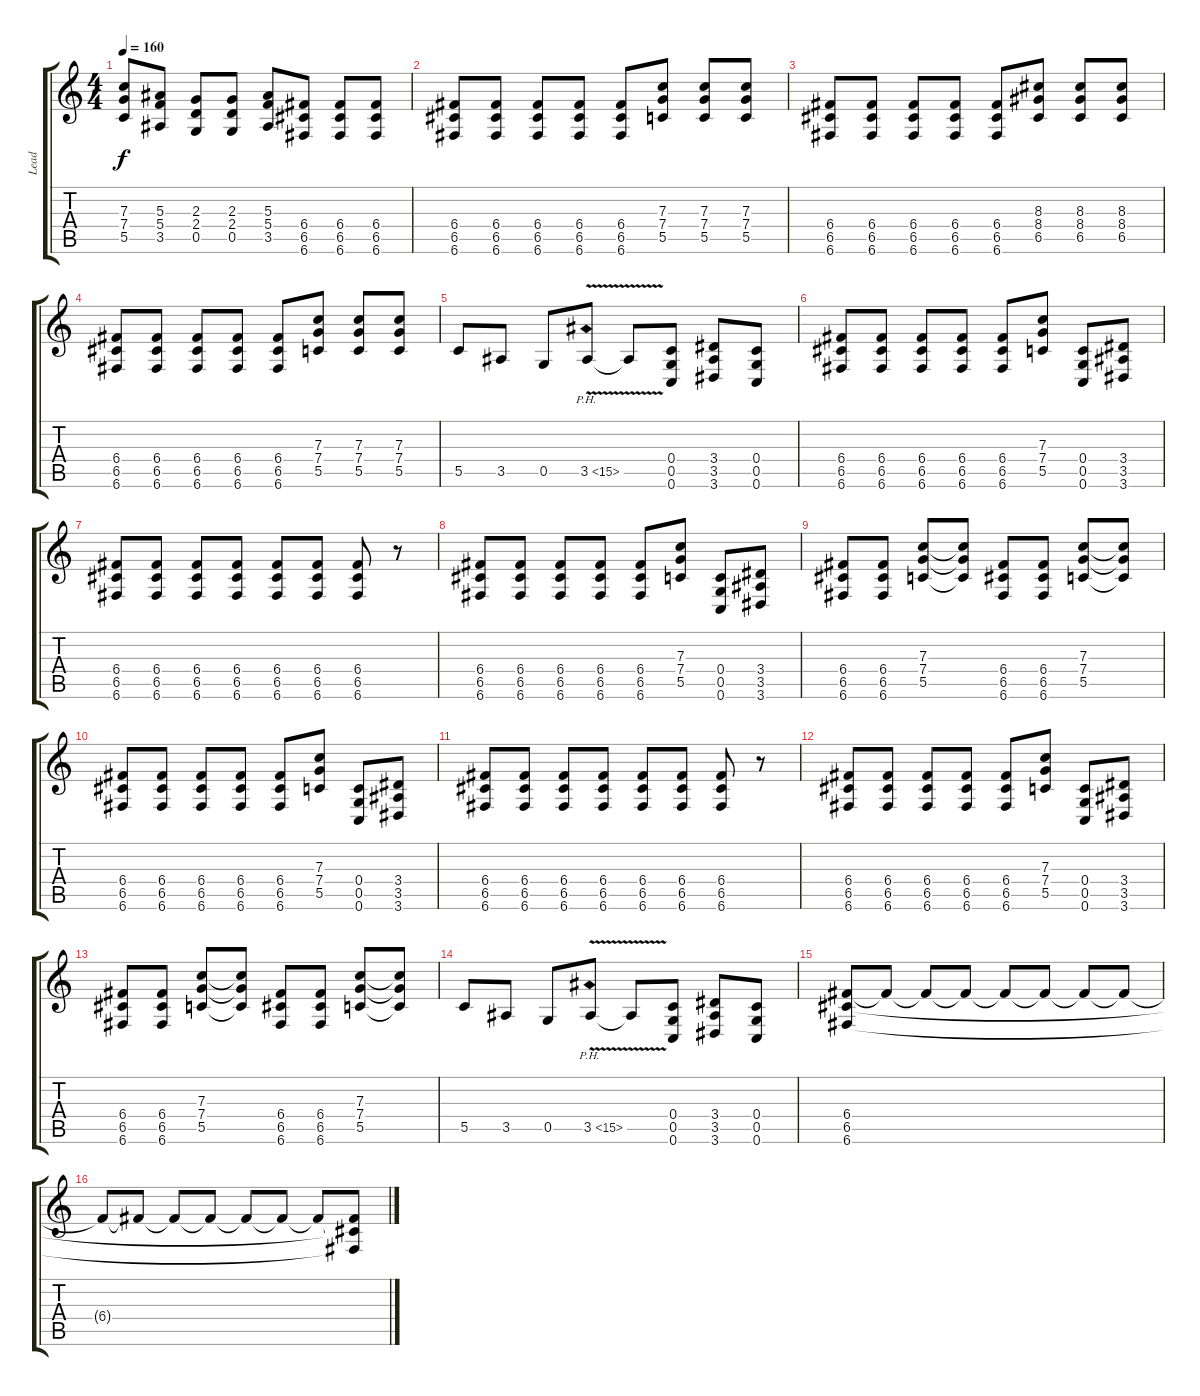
\track ("Lead" "Lead") {instrument distortionguitar}
\staff {score tabs}
\tuning (D4 A3 F3 C3 G2 C2) {hide}
\ts (4 4)
\tempo 160
\clef g2
\ks c
(7.3 7.4 5.5).8{dy f} (5.3 5.4 3.5).8 (2.3 2.4 0.5).8 (2.3 2.4 0.5).8 (5.3 5.4 3.5).8 (6.4 6.5 6.6).8 (6.4 6.5 6.6).8 (6.4 6.5 6.6).8 |
(6.4 6.5 6.6).8 (6.4 6.5 6.6).8 (6.4 6.5 6.6).8 (6.4 6.5 6.6).8 (6.4 6.5 6.6).8 (7.3 7.4 5.5).8 (7.3 7.4 5.5).8 (7.3 7.4 5.5).8 |
(6.4 6.5 6.6).8 (6.4 6.5 6.6).8 (6.4 6.5 6.6).8 (6.4 6.5 6.6).8 (6.4 6.5 6.6).8 (8.3 8.4 6.5).8 (8.3 8.4 6.5).8 (8.3 8.4 6.5).8 |
(6.4 6.5 6.6).8 (6.4 6.5 6.6).8 (6.4 6.5 6.6).8 (6.4 6.5 6.6).8 (6.4 6.5 6.6).8 (7.3 7.4 5.5).8 (7.3 7.4 5.5).8 (7.3 7.4 5.5).8 |
5.5.8 3.5.8 0.5.8 3.5{ph 12 v}.8 3.5{t}.8 (0.4 0.5 0.6).8 (3.4 3.5 3.6).8 (0.4 0.5 0.6).8 |
(6.4 6.5 6.6).8 (6.4 6.5 6.6).8 (6.4 6.5 6.6).8 (6.4 6.5 6.6).8 (6.4 6.5 6.6).8 (7.3 7.4 5.5).8 (0.4 0.5 0.6).8 (3.4 3.5 3.6).8 |
(6.4 6.5 6.6).8 (6.4 6.5 6.6).8 (6.4 6.5 6.6).8 (6.4 6.5 6.6).8 (6.4 6.5 6.6).8 (6.4 6.5 6.6).8 (6.4 6.5 6.6).8 r.8 |
(6.4 6.5 6.6).8 (6.4 6.5 6.6).8 (6.4 6.5 6.6).8 (6.4 6.5 6.6).8 (6.4 6.5 6.6).8 (7.3 7.4 5.5).8 (0.4 0.5 0.6).8 (3.4 3.5 3.6).8 |
(6.4 6.5 6.6).8 (6.4 6.5 6.6).8 (7.3 7.4 5.5).8 (7.3{t} 7.4{t} 5.5{t}).8 (6.4 6.5 6.6).8 (6.4 6.5 6.6).8 (7.3 7.4 5.5).8 (7.3{t} 7.4{t} 5.5{t}).8 |
(6.4 6.5 6.6).8 (6.4 6.5 6.6).8 (6.4 6.5 6.6).8 (6.4 6.5 6.6).8 (6.4 6.5 6.6).8 (7.3 7.4 5.5).8 (0.4 0.5 0.6).8 (3.4 3.5 3.6).8 |
(6.4 6.5 6.6).8 (6.4 6.5 6.6).8 (6.4 6.5 6.6).8 (6.4 6.5 6.6).8 (6.4 6.5 6.6).8 (6.4 6.5 6.6).8 (6.4 6.5 6.6).8 r.8 |
(6.4 6.5 6.6).8 (6.4 6.5 6.6).8 (6.4 6.5 6.6).8 (6.4 6.5 6.6).8 (6.4 6.5 6.6).8 (7.3 7.4 5.5).8 (0.4 0.5 0.6).8 (3.4 3.5 3.6).8 |
(6.4 6.5 6.6).8 (6.4 6.5 6.6).8 (7.3 7.4 5.5).8 (7.3{t} 7.4{t} 5.5{t}).8 (6.4 6.5 6.6).8 (6.4 6.5 6.6).8 (7.3 7.4 5.5).8 (7.3{t} 7.4{t} 5.5{t}).8 |
5.5.8 3.5.8 0.5.8 3.5{ph 12 v}.8 3.5{t}.8 (0.4 0.5 0.6).8 (3.4 3.5 3.6).8 (0.4 0.5 0.6).8 |
(6.4 6.5 6.6).8 6.4{t}.8 6.4{t}.8 6.4{t}.8 6.4{t}.8 6.4{t}.8 6.4{t}.8 6.4{t}.8 |
6.4{t}.8 6.4{t}.8 6.4{t}.8 6.4{t}.8 6.4{t}.8 6.4{t}.8 6.4{t}.8 (6.4{t} 6.5{t} 6.6{t}).8
